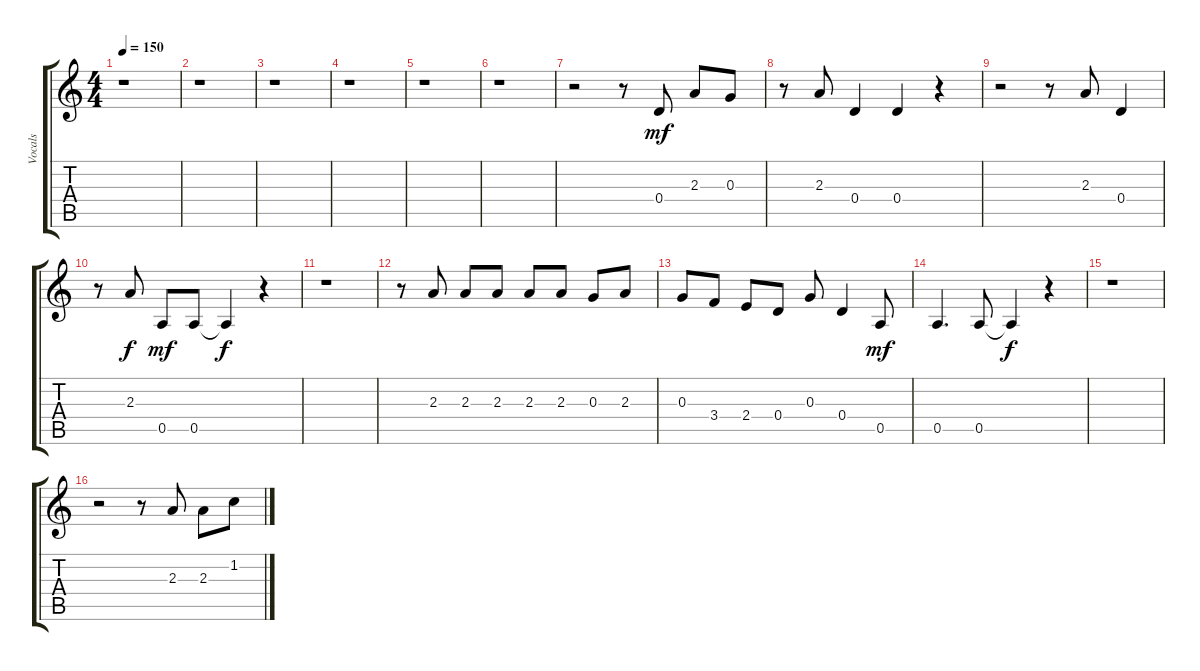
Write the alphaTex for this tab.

\track ("Vocals" "Vocals") {instrument accordion}
\staff {score tabs}
\tuning (E5 B4 G4 D4 A3 E3) {hide}
\ts (4 4)
\tempo 150
\clef g2
\ks c
r.1{dy f} |
r.1 |
r.1 |
r.1 |
r.1 |
r.1 |
r.2 r.8 0.4.8{dy mf} 2.3.8 0.3.8 |
r.8 2.3.8 0.4.4 0.4.4 r.4 |
r.2 r.8 2.3.8 0.4.4 |
r.8 2.3.8{dy f} 0.5.8{dy mf} 0.5.8 0.5{t}.4{dy f} r.4 |
r.1 |
r.8 2.3.8 2.3.8 2.3.8 2.3.8 2.3.8 0.3.8 2.3.8 |
0.3.8 3.4.8 2.4.8 0.4.8 0.3.8 0.4.4 0.5.8{dy mf} |
0.5.4{d} 0.5.8 0.5{t}.4{dy f} r.4 |
r.1 |
r.2 r.8 2.3.8 2.3.8 1.2.8
